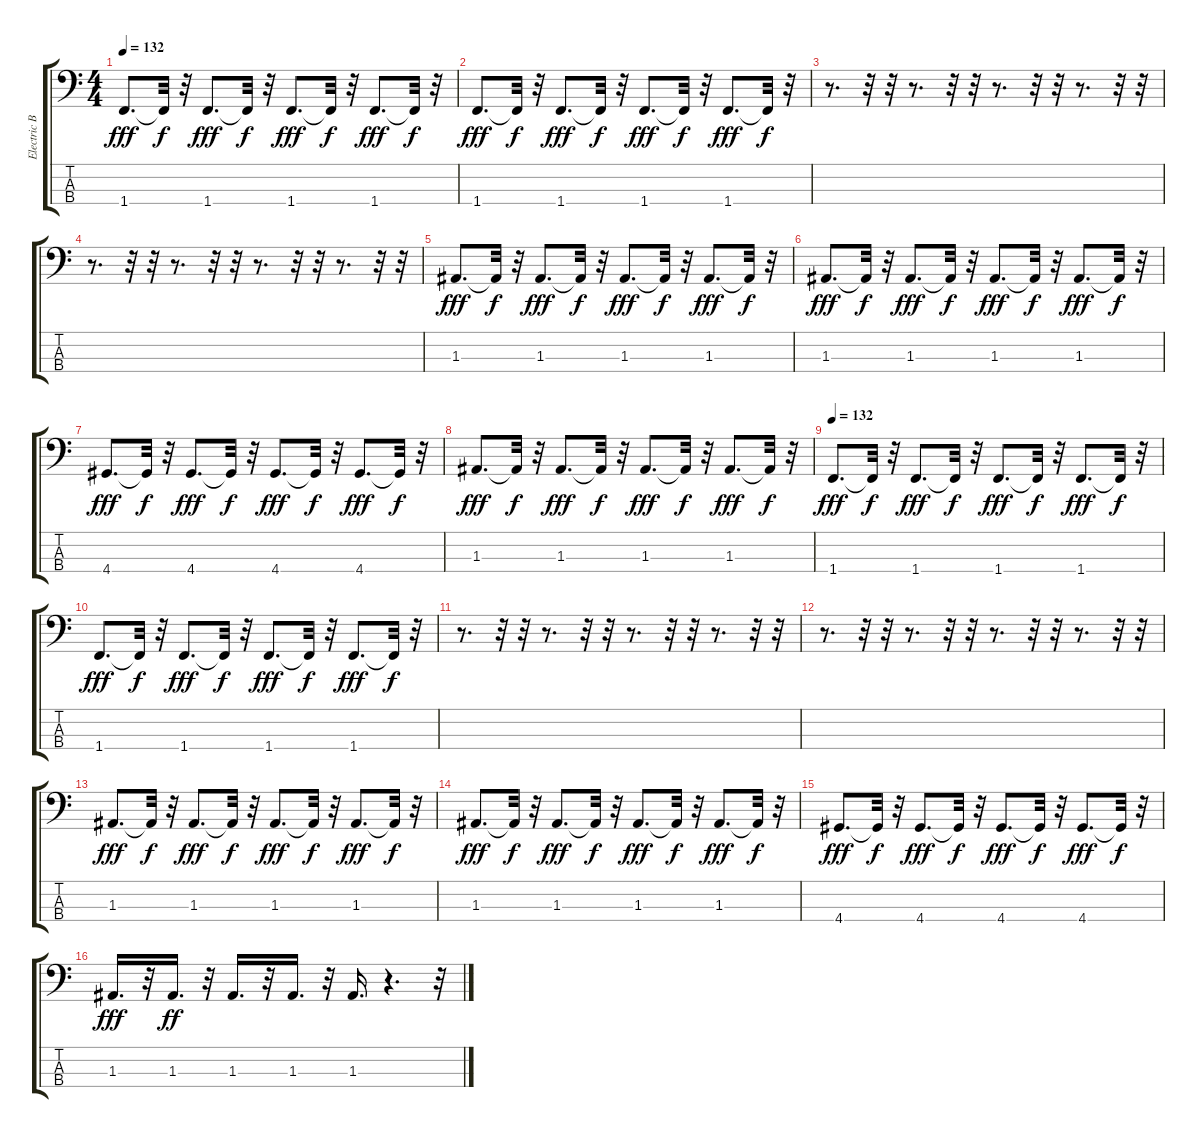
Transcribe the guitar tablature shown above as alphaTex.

\track ("Electric Bass" "Electric B") {instrument electricbassfinger}
\staff {score tabs}
\tuning (G2 D2 A1 E1) {hide}
\ts (4 4)
\tempo 132
\clef f4
\ks c
1.4.8{d dy fff} 1.4{t}.32{dy f} r.32 1.4.8{d dy fff} 1.4{t}.32{dy f} r.32 1.4.8{d dy fff} 1.4{t}.32{dy f} r.32 1.4.8{d dy fff} 1.4{t}.32{dy f} r.32 |
1.4.8{d dy fff} 1.4{t}.32{dy f} r.32 1.4.8{d dy fff} 1.4{t}.32{dy f} r.32 1.4.8{d dy fff} 1.4{t}.32{dy f} r.32 1.4.8{d dy fff} 1.4{t}.32{dy f} r.32 |
r.8{d} r.32 r.32 r.8{d} r.32 r.32 r.8{d} r.32 r.32 r.8{d} r.32 r.32 |
r.8{d} r.32 r.32 r.8{d} r.32 r.32 r.8{d} r.32 r.32 r.8{d} r.32 r.32 |
1.3.8{d dy fff} 1.3{t}.32{dy f} r.32 1.3.8{d dy fff} 1.3{t}.32{dy f} r.32 1.3.8{d dy fff} 1.3{t}.32{dy f} r.32 1.3.8{d dy fff} 1.3{t}.32{dy f} r.32 |
1.3.8{d dy fff} 1.3{t}.32{dy f} r.32 1.3.8{d dy fff} 1.3{t}.32{dy f} r.32 1.3.8{d dy fff} 1.3{t}.32{dy f} r.32 1.3.8{d dy fff} 1.3{t}.32{dy f} r.32 |
4.4.8{d dy fff} 4.4{t}.32{dy f} r.32 4.4.8{d dy fff} 4.4{t}.32{dy f} r.32 4.4.8{d dy fff} 4.4{t}.32{dy f} r.32 4.4.8{d dy fff} 4.4{t}.32{dy f} r.32 |
1.3.8{d dy fff} 1.3{t}.32{dy f} r.32 1.3.8{d dy fff} 1.3{t}.32{dy f} r.32 1.3.8{d dy fff} 1.3{t}.32{dy f} r.32 1.3.8{d dy fff} 1.3{t}.32{dy f} r.32 |
\tempo 132
1.4.8{d dy fff} 1.4{t}.32{dy f} r.32 1.4.8{d dy fff} 1.4{t}.32{dy f} r.32 1.4.8{d dy fff} 1.4{t}.32{dy f} r.32 1.4.8{d dy fff} 1.4{t}.32{dy f} r.32 |
1.4.8{d dy fff} 1.4{t}.32{dy f} r.32 1.4.8{d dy fff} 1.4{t}.32{dy f} r.32 1.4.8{d dy fff} 1.4{t}.32{dy f} r.32 1.4.8{d dy fff} 1.4{t}.32{dy f} r.32 |
r.8{d} r.32 r.32 r.8{d} r.32 r.32 r.8{d} r.32 r.32 r.8{d} r.32 r.32 |
r.8{d} r.32 r.32 r.8{d} r.32 r.32 r.8{d} r.32 r.32 r.8{d} r.32 r.32 |
1.3.8{d dy fff} 1.3{t}.32{dy f} r.32 1.3.8{d dy fff} 1.3{t}.32{dy f} r.32 1.3.8{d dy fff} 1.3{t}.32{dy f} r.32 1.3.8{d dy fff} 1.3{t}.32{dy f} r.32 |
1.3.8{d dy fff} 1.3{t}.32{dy f} r.32 1.3.8{d dy fff} 1.3{t}.32{dy f} r.32 1.3.8{d dy fff} 1.3{t}.32{dy f} r.32 1.3.8{d dy fff} 1.3{t}.32{dy f} r.32 |
4.4.8{d dy fff} 4.4{t}.32{dy f} r.32 4.4.8{d dy fff} 4.4{t}.32{dy f} r.32 4.4.8{d dy fff} 4.4{t}.32{dy f} r.32 4.4.8{d dy fff} 4.4{t}.32{dy f} r.32 |
1.3.16{d dy fff} r.32 1.3.16{d dy ff} r.32 1.3.16{d} r.32 1.3.16{d} r.32 1.3.16{d} r.4{d} r.32
